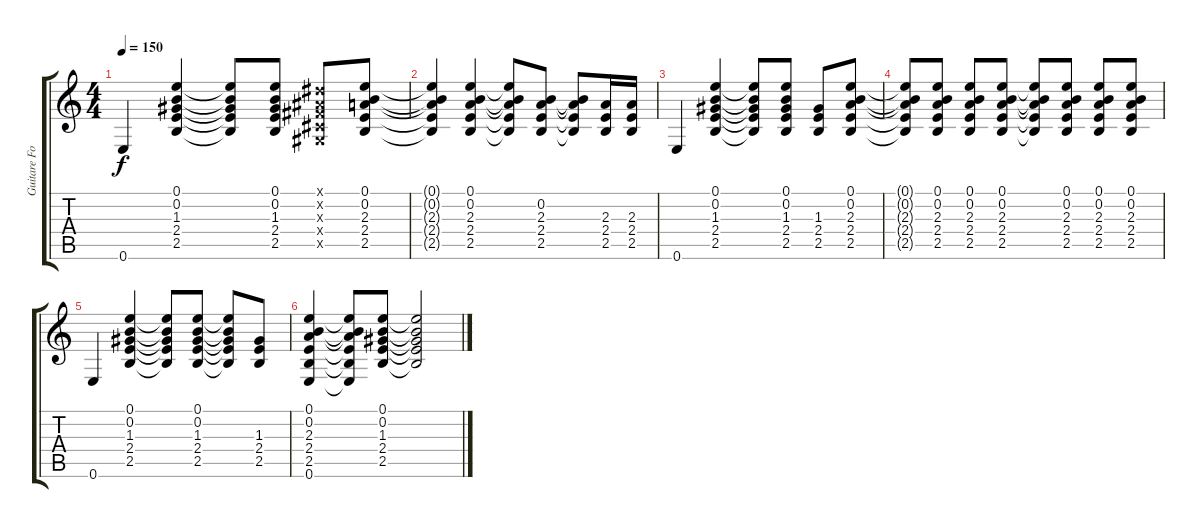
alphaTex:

\track ("Guitare Folk" "Guitare Fo") {instrument acousticguitarsteel}
\staff {score tabs}
\tuning (E4 B3 G3 D3 A2 E2) {hide}
\ts (4 4)
\tempo 150
\clef g2
\ks c
0.6.4{dy f} (0.1 0.2 1.3 2.4 2.5).4 (0.1{t} 0.2{t} 1.3{t} 2.4{t} 2.5{t}).8 (0.1 0.2 1.3 2.4 2.5).8 (-1.1{x} -1.2{x} -1.3{x} -1.4{x} -1.5{x}).8 (0.1 0.2 2.3 2.4 2.5).8 |
(0.1{t} 0.2{t} 2.3{t} 2.4{t} 2.5{t}).4 (0.1 0.2 2.3 2.4 2.5).4 (0.1{t} 0.2{t} 2.3{t} 2.4{t} 2.5{t}).8 (0.2 2.3 2.4 2.5).8 (0.2{t} 2.3{t} 2.4{t} 2.5{t}).8 (2.3 2.4 2.5).16 (2.3 2.4 2.5).16 |
0.6.4 (0.1 0.2 1.3 2.4 2.5).4 (0.1{t} 0.2{t} 1.3{t} 2.4{t} 2.5{t}).8 (0.1 0.2 1.3 2.4 2.5).8 (1.3 2.4 2.5).8 (0.1 0.2 2.3 2.4 2.5).8 |
(0.1{t} 0.2{t} 2.3{t} 2.4{t} 2.5{t}).8 (0.1 0.2 2.3 2.4 2.5).8 (0.1 0.2 2.3 2.4 2.5).8 (0.1 0.2 2.3 2.4 2.5).8 (0.1{t} 0.2{t} 2.3{t} 2.4{t} 2.5{t}).8 (0.1 0.2 2.3 2.4 2.5).8 (0.1 0.2 2.3 2.4 2.5).8 (0.1 0.2 2.3 2.4 2.5).8 |
0.6.4 (0.1 0.2 1.3 2.4 2.5).4 (0.1{t} 0.2{t} 1.3{t} 2.4{t} 2.5{t}).8 (0.1 0.2 1.3 2.4 2.5).8 (0.1{t} 0.2{t} 1.3{t} 2.4{t} 2.5{t}).8 (1.3 2.4 2.5).8 |
(0.1 0.2 2.3 2.4 2.5 0.6).4 (0.1{t} 0.2{t} 2.3{t} 2.4{t} 2.5{t} 0.6{t}).8 (0.1 0.2 1.3 2.4 2.5).8 (0.1{t} 0.2{t} 1.3{t} 2.4{t} 2.5{t}).2
